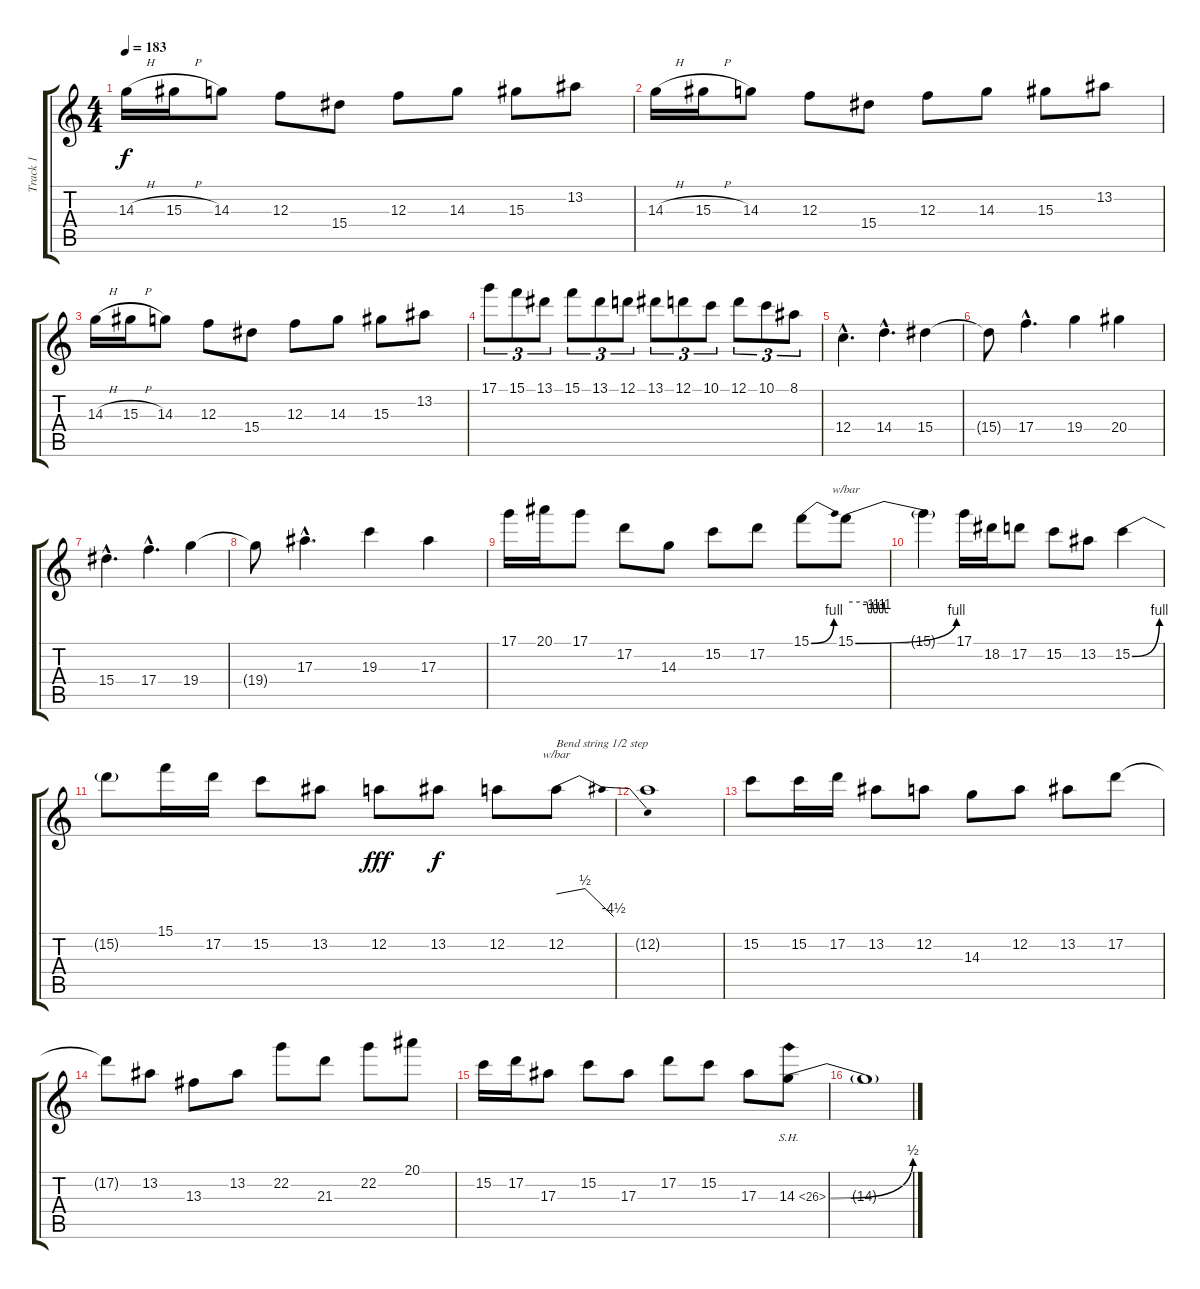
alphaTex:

\track ("Track 1" "Track 1") {instrument distortionguitar}
\staff {score tabs}
\tuning (D4 A3 F3 C3 G2 C2) {hide}
\ts (4 4)
\tempo 183
\clef g2
\ks aminor
14.3{h}.16{dy f instrument distortionguitar} 15.3{h}.16 14.3.8 12.3.8 15.4.8 12.3.8 14.3.8 15.3.8 13.2.8 |
14.3{h}.16 15.3{h}.16 14.3.8 12.3.8 15.4.8 12.3.8 14.3.8 15.3.8 13.2.8 |
14.3{h}.16 15.3{h}.16 14.3.8 12.3.8 15.4.8 12.3.8 14.3.8 15.3.8 13.2.8 |
17.1.8{tu (3 2)} 15.1.8{tu (3 2)} 13.1.8{tu (3 2)} 15.1.8{tu (3 2)} 13.1.8{tu (3 2)} 12.1.8{tu (3 2)} 13.1.8{tu (3 2)} 12.1.8{tu (3 2)} 10.1.8{tu (3 2)} 12.1.8{tu (3 2)} 10.1.8{tu (3 2)} 8.1.8{tu (3 2)} |
12.4{hac}.4{d} 14.4{hac}.4{d} 15.4.4 |
15.4{t}.8 17.4{hac}.4{d} 19.4.4 20.4.4 |
15.4{hac}.4{d} 17.4{hac}.4{d} 19.4.4 |
19.4{t}.8 17.3{hac}.4{d} 19.3.4 17.3.4 |
17.1.16 20.1.16 17.1.8 17.2.8 14.3.8 15.2.8 17.2.8 15.1{be (bend 0 0 60 4)}.8 15.1{be (bend 0 0 60 4)}.8{tbe (custom default 0 0 30 0 32 -4 36 -4 38 0 40 -4 44 -4 46 0 48 -4 52 -4 54 0 56 -4 60 -4)} |
15.1{t}.4 17.1.16 18.2.16 17.2.8 15.2.8 13.2.8 15.2{be (bend 0 0 60 4)}.4 |
15.2{t}.8 15.1.16 17.2.16 15.2.8 13.2.8 12.2.8{dy fff} 13.2.8{dy f} 12.2.8 12.2.8{tbe (dip default 0 0 4 2 28 2 60 -18) txt "Bend string 1/2 step"} |
12.2{t}.1 |
15.2.8 15.2.16 17.2.16 13.2.8 12.2.8 14.3.8 12.2.8 13.2.8 17.2.8 |
17.2{t}.8 13.2.8 13.3.8 13.2.8 22.2.8 21.3.8 22.2.8 20.1.8 |
15.2.16 17.2.16 17.3.8 15.2.8 17.3.8 17.2.8 15.2.8 17.3.8 14.3{be (bend 0 0 60 2) sh 12}.8 |
14.3{t}.1
